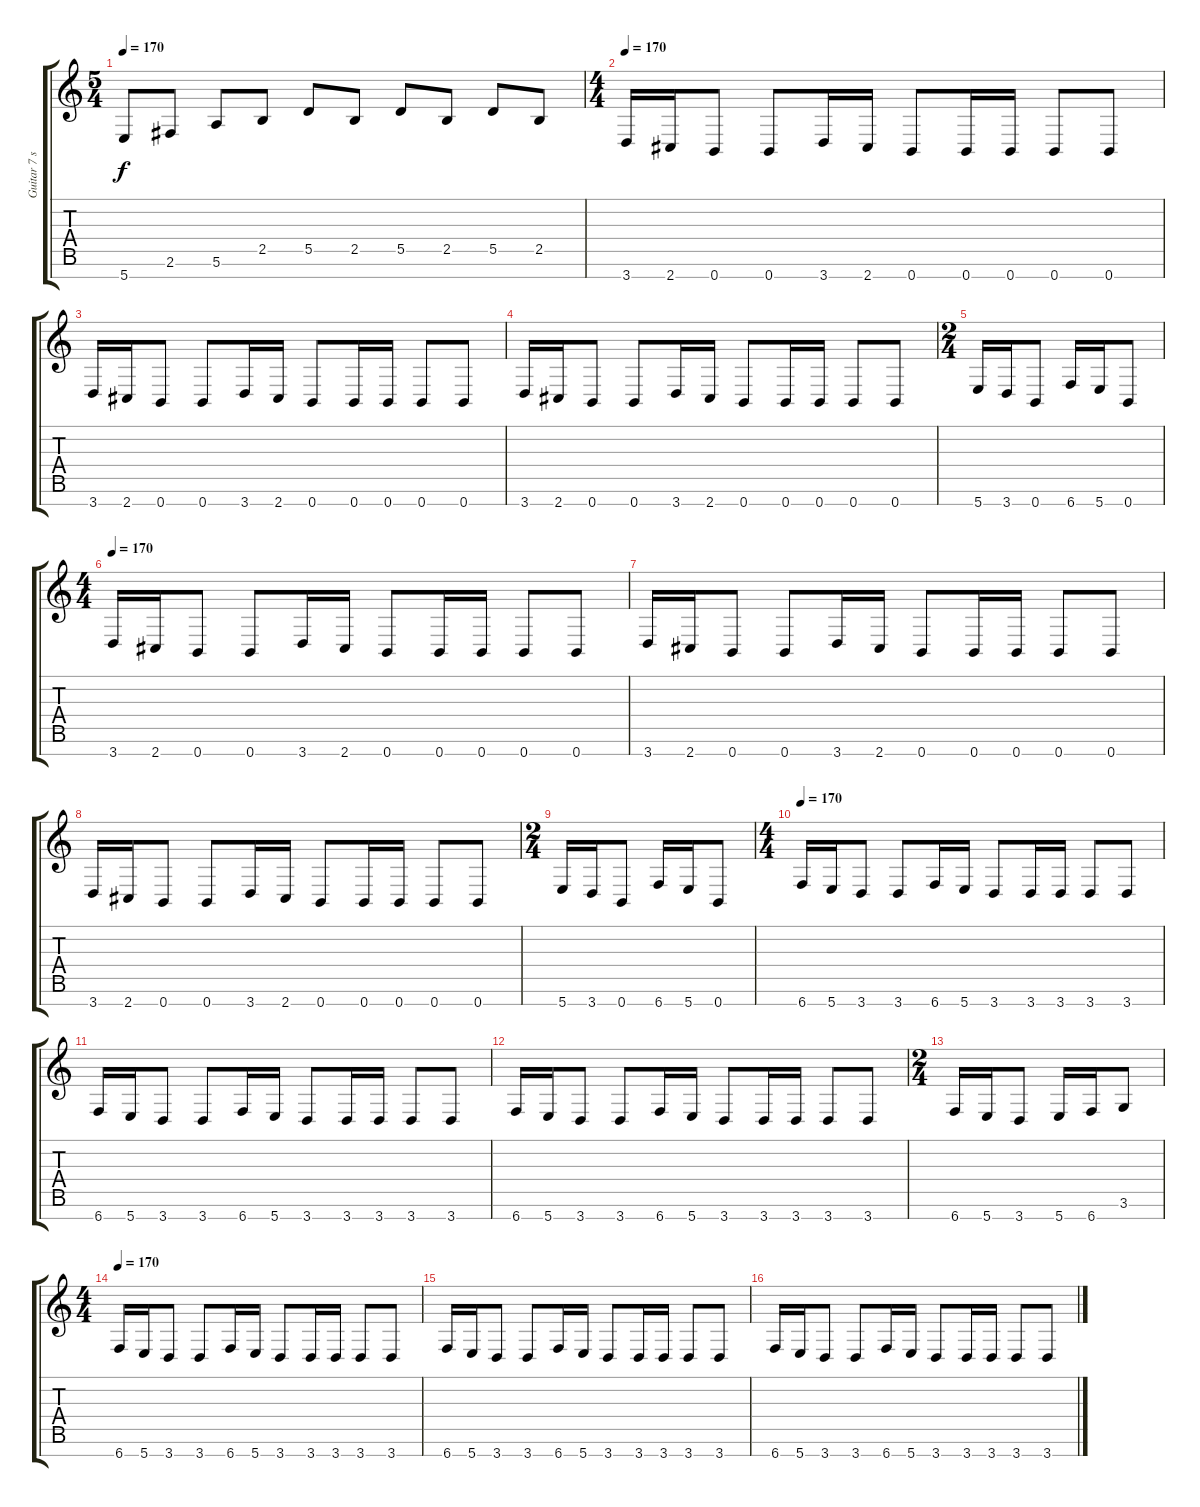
\track ("Guitar 7 strings" "Guitar 7 s") {instrument distortionguitar}
\staff {score tabs}
\tuning (E4 B3 G3 D3 A2 E2 B1) {hide}
\ts (5 4)
\tempo 170
\clef g2
\ks c
5.7.8{dy f} 2.6.8 5.6.8 2.5.8 5.5.8 2.5.8 5.5.8 2.5.8 5.5.8 2.5.8 |
\ts (4 4)
\tempo 170
3.7.16 2.7.16 0.7.8 0.7.8 3.7.16 2.7.16 0.7.8 0.7.16 0.7.16 0.7.8 0.7.8 |
3.7.16 2.7.16 0.7.8 0.7.8 3.7.16 2.7.16 0.7.8 0.7.16 0.7.16 0.7.8 0.7.8 |
3.7.16 2.7.16 0.7.8 0.7.8 3.7.16 2.7.16 0.7.8 0.7.16 0.7.16 0.7.8 0.7.8 |
\ts (2 4)
5.7.16 3.7.16 0.7.8 6.7.16 5.7.16 0.7.8 |
\ts (4 4)
\tempo 170
3.7.16 2.7.16 0.7.8 0.7.8 3.7.16 2.7.16 0.7.8 0.7.16 0.7.16 0.7.8 0.7.8 |
3.7.16 2.7.16 0.7.8 0.7.8 3.7.16 2.7.16 0.7.8 0.7.16 0.7.16 0.7.8 0.7.8 |
3.7.16 2.7.16 0.7.8 0.7.8 3.7.16 2.7.16 0.7.8 0.7.16 0.7.16 0.7.8 0.7.8 |
\ts (2 4)
5.7.16 3.7.16 0.7.8 6.7.16 5.7.16 0.7.8 |
\ts (4 4)
\tempo 170
6.7.16 5.7.16 3.7.8 3.7.8 6.7.16 5.7.16 3.7.8 3.7.16 3.7.16 3.7.8 3.7.8 |
6.7.16 5.7.16 3.7.8 3.7.8 6.7.16 5.7.16 3.7.8 3.7.16 3.7.16 3.7.8 3.7.8 |
6.7.16 5.7.16 3.7.8 3.7.8 6.7.16 5.7.16 3.7.8 3.7.16 3.7.16 3.7.8 3.7.8 |
\ts (2 4)
6.7.16 5.7.16 3.7.8 5.7.16 6.7.16 3.6.8 |
\ts (4 4)
\tempo 170
6.7.16 5.7.16 3.7.8 3.7.8 6.7.16 5.7.16 3.7.8 3.7.16 3.7.16 3.7.8 3.7.8 |
6.7.16 5.7.16 3.7.8 3.7.8 6.7.16 5.7.16 3.7.8 3.7.16 3.7.16 3.7.8 3.7.8 |
6.7.16 5.7.16 3.7.8 3.7.8 6.7.16 5.7.16 3.7.8 3.7.16 3.7.16 3.7.8 3.7.8
